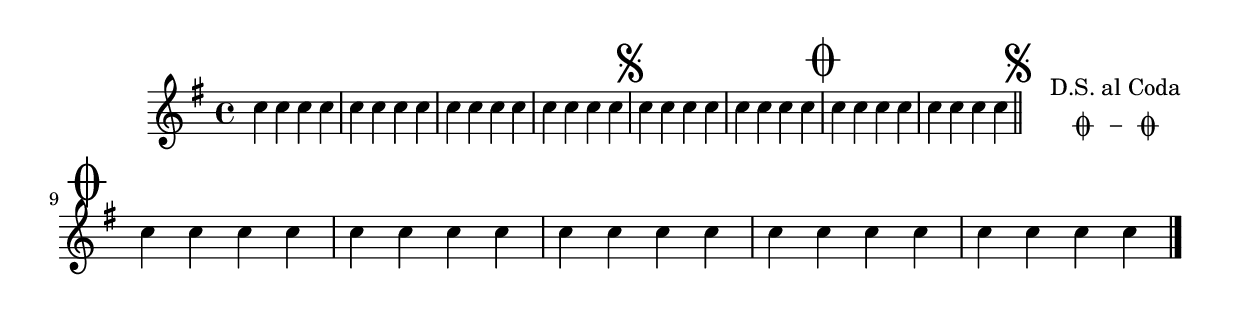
%% DO NOT EDIT this file manually; it is automatically
%% generated from LSR http://lsr.dsi.unimi.it
%% Make any changes in LSR itself, or in Documentation/snippets/new/ ,
%% and then run scripts/auxiliar/makelsr.py
%%
%% This file is in the public domain.
\version "2.17.20"

\header {
  lsrtags = "breaks, repeats, symbols-and-glyphs, workaround"

  texidoc = "
If you want to place an exiting segno sign and add text like @qq{D.S.
al Coda} next to it where usually the staff lines are you can use this
snippet. The coda will resume in a new line. There is a variation
documented in this snippet, where the coda will remain on the same
line.

"
  doctitle = "Positioning segno and coda (with line break)"
} % begin verbatim

{
  \clef treble
  \key g \major
  \time 4/4
  \relative c'' {
    \repeat unfold 4 {
      c4 c c c
    }

    % Set segno sign as rehearsal mark and adjust size if needed
    % \once \override Score.RehearsalMark.font-size = #3
    \mark \markup { \musicglyph #"scripts.segno" }
    \repeat unfold 2 {
      c4 c c c
    }

    % Set coda sign as rehearsal mark and adjust size if needed
    \once \override Score.RehearsalMark.font-size = #4
    \mark \markup { \musicglyph #"scripts.coda" }
    \repeat unfold 2 {
      c4 c c c
    }

    % Should Coda be on anew line?
    % Coda NOT on new line: use \nobreak
    % Coda on new line: DON'T use \nobreak
    % \noBreak

    \bar "||"

    % Set segno sign as rehearsal mark and adjust size if needed
    \once \override Score.RehearsalMark.break-visibility = #begin-of-line-invisible
    % \once \override Score.RehearsalMark.font-size = #3
    \mark \markup { \musicglyph #"scripts.segno" }

    % Here begins the trickery!
    % \cadenzaOn will suppress the bar count and \stopStaff removes the staff lines.
    \cadenzaOn
      \stopStaff
        % Some examples of possible text-displays

        % text line-aligned
        % ==================
        % Move text to the desired position
        % \once \override TextScript.extra-offset = #'( 2 . -3.5 )
        % | <>^\markup { D.S. al Coda } }

        % text center-aligned
        % ====================
        % Move text to the desired position
        % \once \override TextScript.extra-offset = #'( 6 . -5.0 )
        % | <>^\markup { \center-column { D.S. "al Coda" } }

        % text and symbols center-aligned
        % ===============================
        % Move text to the desired position and tweak spacing for optimum text alignment
        \repeat unfold 1 {
          s1
          \bar ""
        }
        \once \override TextScript.extra-offset = #'( 0 . -3.0 )
        \once \override TextScript.word-space = #1.5
        <>^\markup { \center-column { "D.S. al Coda" \line { \musicglyph #"scripts.coda" \musicglyph #"scripts.tenuto" \musicglyph #"scripts.coda"} } }

        % Increasing the unfold counter will expand the staff-free space
        \repeat unfold 3 {
          s1
          \bar ""
        }
        % Resume bar count and show staff lines again
     \startStaff
   \cadenzaOff

   % Should Coda be on new line?
   % Coda NOT on new line: DON'T use \break
   % Coda on new line: use \break
   \break

   % Show up, you clef and key!
   \once \override Staff.KeySignature.break-visibility = #end-of-line-invisible
   \once \override Staff.Clef.break-visibility = #end-of-line-invisible

   % Set coda sign as rehearsal mark and adjust size and position

   % Put the coda sign ontop of the (treble-)clef dependend on coda's line-position

   % Coda NOT on new line, use this:
   % \once \override Score.RehearsalMark.extra-offset = #'( -2 . 1.75 )

   % Coda on new line, use this:
   \once \override Score.RehearsalMark.extra-offset = #'( -4.5 . 0 )

   \once \override Score.RehearsalMark.font-size = #5
   \mark \markup { \musicglyph #"scripts.coda" }

   % The coda
   \repeat unfold 5 {
      c4 c c c
    }
    \bar"|."
  }
}
